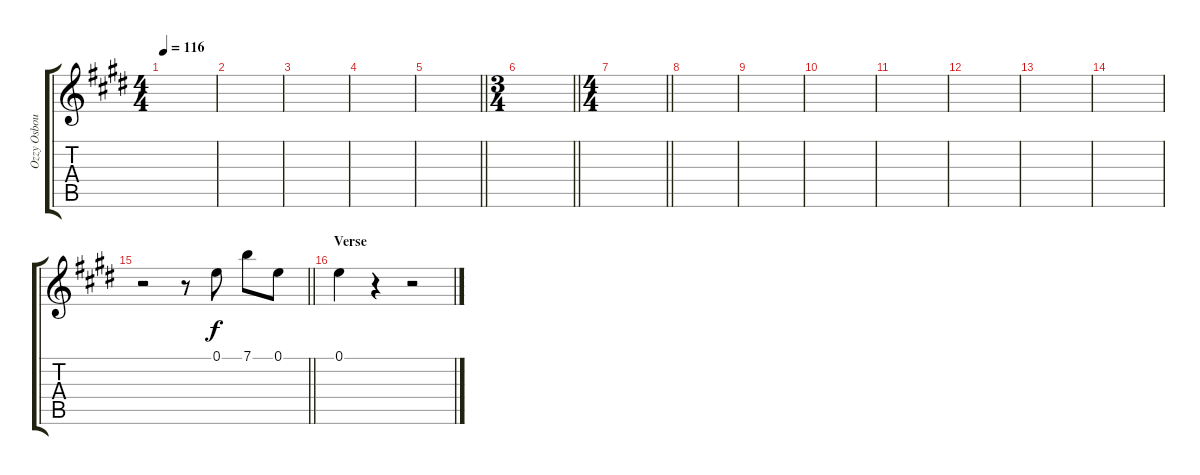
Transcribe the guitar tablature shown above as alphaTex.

\track ("Ozzy Osbourne" "Ozzy Osbou") {instrument acousticguitarsteel}
\staff {score tabs}
\tuning (E4 B3 G3 D3 A2 E2) {hide}
\ts (4 4)
\tempo 116
\clef g2
\ks e
|
|
|
|
\barLineRight lightlight
|
\ts (3 4)
\barLineRight lightlight
|
\ts (4 4)
\barLineRight lightlight
|
|
|
|
|
|
|
|
\barLineRight lightlight
r.2 r.8 0.1.8 7.1.8 0.1.8 |
\section ("" "Verse")
0.1.4 r.4 r.2
